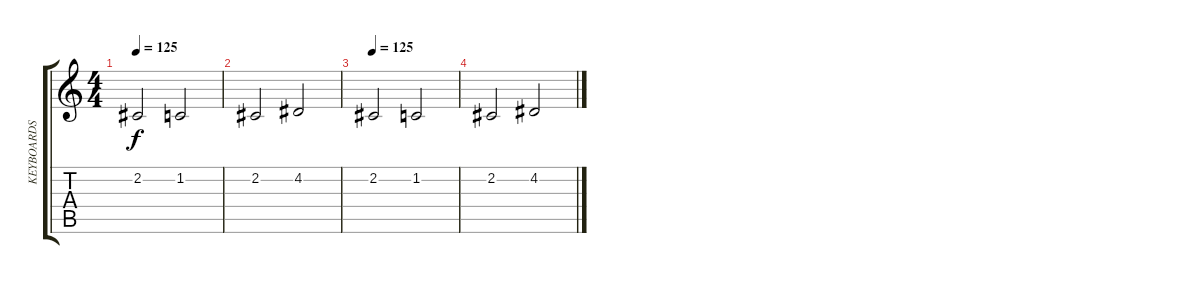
\track ("KEYBOARDS" "KEYBOARDS") {instrument choiraahs}
\staff {score tabs}
\tuning (E4 B3 G3 D3 A2 E2) {hide}
\ts (4 4)
\tempo 125
\clef g2
\ks c
2.2.2{dy f} 1.2.2 |
2.2.2 4.2.2 |
\tempo 125
2.2.2 1.2.2 |
2.2.2 4.2.2
